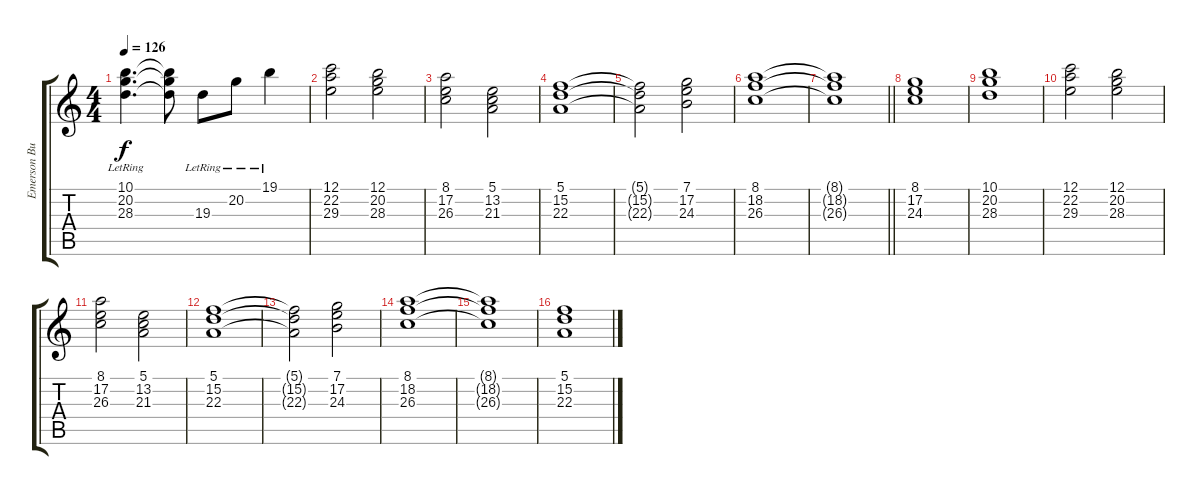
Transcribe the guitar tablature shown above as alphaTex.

\track ("Emerson Burton (Keyboard)" "Emerson Bu") {instrument pad2warm}
\staff {score tabs}
\tuning (E4 B3 G3 D3 A2 E2) {hide}
\ts (4 4)
\tempo 126
\clef g2
\ks c
(10.1{lr} 20.2{lr} 28.3{lr}).4{d dy f} (10.1{t} 20.2{t} 28.3{t}).8 19.3{lr}.8 20.2{lr}.8 19.1{lr}.4 |
(12.1 22.2 29.3).2 (12.1 20.2 28.3).2 |
(8.1 17.2 26.3).2 (5.1 13.2 21.3).2 |
(5.1 15.2 22.3).1 |
(5.1{t} 15.2{t} 22.3{t}).2 (7.1 17.2 24.3).2 |
(8.1 18.2 26.3).1 |
\barLineRight lightlight
(8.1{t} 18.2{t} 26.3{t}).1 |
(8.1 17.2 24.3).1 |
(10.1 20.2 28.3).1 |
(12.1 22.2 29.3).2 (12.1 20.2 28.3).2 |
(8.1 17.2 26.3).2 (5.1 13.2 21.3).2 |
(5.1 15.2 22.3).1 |
(5.1{t} 15.2{t} 22.3{t}).2 (7.1 17.2 24.3).2 |
(8.1 18.2 26.3).1 |
(8.1{t} 18.2{t} 26.3{t}).1 |
(5.1 15.2 22.3).1
